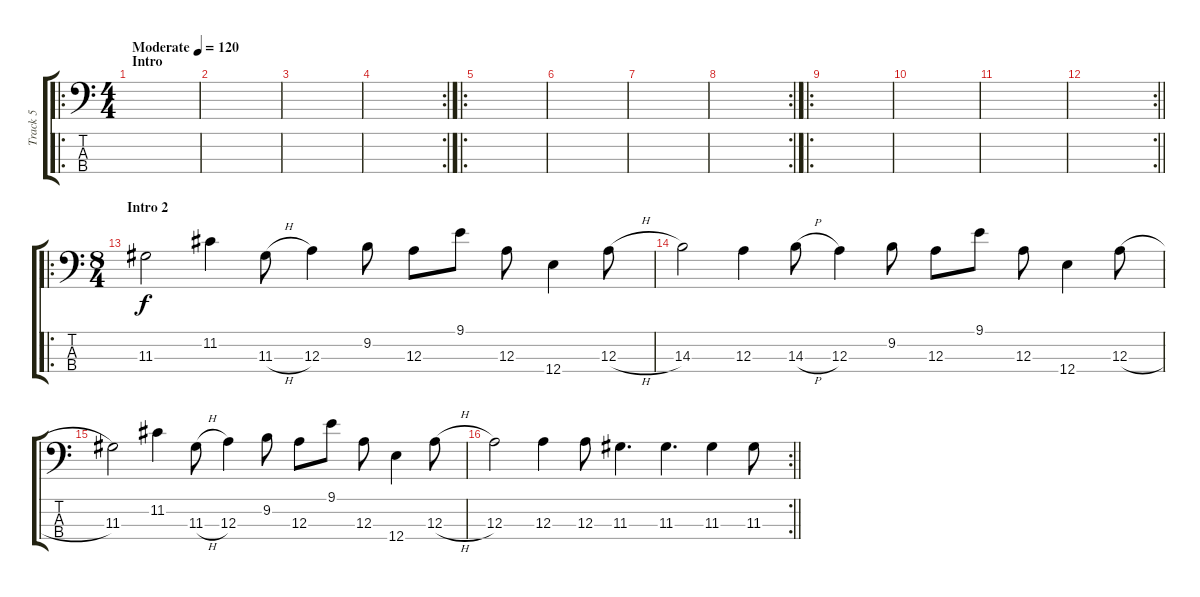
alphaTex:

\track ("Track 5" "Track 5") {instrument acousticbass}
\staff {score tabs}
\tuning (G2 D2 A1 E1) {hide}
\ro
\ts (4 4)
\section ("" "Intro")
\tempo (120 "Moderate")
\clef f4
\ks c
|
|
|
\rc 2
|
\ro
|
|
|
\rc 2
|
\ro
|
|
|
\rc 2
\barLineRight lightlight
|
\ro
\ts (8 4)
\section ("" "Intro 2")
11.3.2 11.2.4 11.3{h}.8 12.3.4 9.2.8 12.3.8 9.1.8 12.3.8 12.4.4 12.3{h}.8 |
14.3.2 12.3.4 14.3{h}.8 12.3.4 9.2.8 12.3.8 9.1.8 12.3.8 12.4.4 12.3{h}.8 |
11.3.2 11.2.4 11.3{h}.8 12.3.4 9.2.8 12.3.8 9.1.8 12.3.8 12.4.4 12.3{h}.8 |
\rc 2
\barLineRight lightlight
12.3.2 12.3.4 12.3.8 11.3.4{d} 11.3.4{d} 11.3.4 11.3.8
